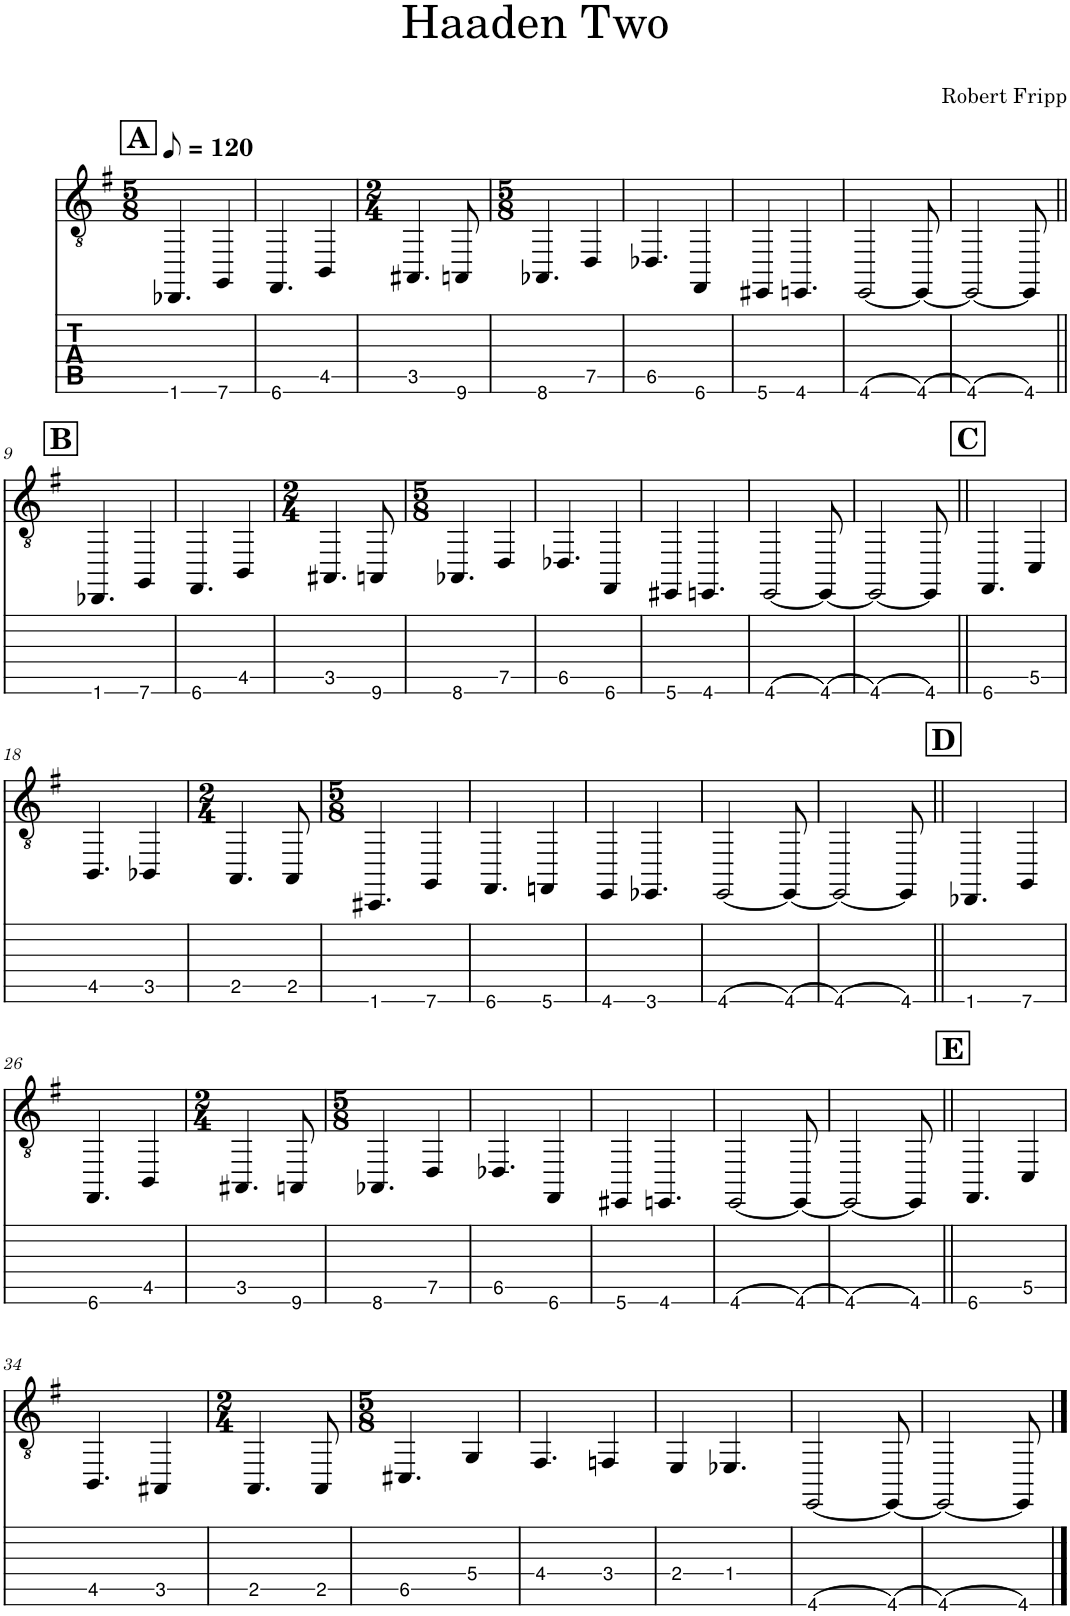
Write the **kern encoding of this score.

**kern	**kern
*part1	*part1
*staff2	*staff1
*I"G1	*
*I'G1	*
*stria6	*
*	*clefGv2
*Trd-7c-12	*Trd-7c-12
*k[f#]	*k[f#]
*M5/8	*M5/8
*MM60	*MM60
!!LO:REH:place=s1:a:B:cj:fs=14:t=A
=1	=1
4.DDD-X	4.DDD-X/
4GGG	4GGG/
=2	=2
4.FFF#	4.FFF#/
4BBB	4BBB/
=3	=3
*M2/4	*M2/4
4.AAA#	4.AAA#X/
8AAA	8AAAn/
=4	=4
*M5/8	*M5/8
4.AAA-	4.AAA-X/
4DD	4DD/
=5	=5
4.DD-	4.DD-X/
4FFF#	4FFF#/
=6	=6
4EEE#	4EEE#X/
4.EEE	4.EEEn/
=7	=7
[2EEE	[2EEE/
8EEE_	8EEE/_
=8	=8
2EEE_	2EEE/_
8EEE]	8EEE/]
!!LO:LB:g=z
!!LO:REH:place=s1:a:B:cj:fs=14:t=B
=9||	=9||
4.DDD-X	4.DDD-X/
4GGG	4GGG/
=10	=10
4.FFF#	4.FFF#/
4BBB	4BBB/
=11	=11
*M2/4	*M2/4
4.AAA#X	4.AAA#X/
8AAA	8AAAn/
=12	=12
*M5/8	*M5/8
4.AAA-X	4.AAA-X/
4DD	4DD/
=13	=13
4.DD-X	4.DD-X/
4FFF#	4FFF#/
=14	=14
4EEE#X	4EEE#X/
4.EEE	4.EEEn/
=15	=15
[2EEE	[2EEE/
8EEE_	8EEE/_
=16	=16
2EEE_	2EEE/_
8EEE]	8EEE/]
!!LO:REH:place=s1:a:B:cj:fs=14:t=C
=17||	=17||
4.FFF#	4.FFF#/
4CC	4CC/
!!LO:LB:g=z
=18	=18
4.BBB	4.BBB/
4BBB-	4BBB-X/
=19	=19
*M2/4	*M2/4
4.AAA	4.AAA/
8AAA	8AAA/
=20	=20
*M5/8	*M5/8
4.CCC#	4.CCC#X/
4GGG	4GGG/
=21	=21
4.FFF#	4.FFF#/
4FFF	4FFFn/
=22	=22
4EEE	4EEE/
4.EEE-	4.EEE-X/
=23	=23
[2EEE	[2EEE/
8EEE_	8EEE/_
=24	=24
2EEE_	2EEE/_
8EEE]	8EEE/]
!!LO:REH:place=s1:a:B:cj:fs=14:t=D
=25||	=25||
4.DDD-X	4.DDD-X/
4GGG	4GGG/
!!LO:LB:g=z
=26	=26
4.FFF#	4.FFF#/
4BBB	4BBB/
=27	=27
*M2/4	*M2/4
4.AAA#X	4.AAA#X/
8AAA	8AAAn/
=28	=28
*M5/8	*M5/8
4.AAA-X	4.AAA-X/
4DD	4DD/
=29	=29
4.DD-X	4.DD-X/
4FFF#	4FFF#/
=30	=30
4EEE#X	4EEE#X/
4.EEEn	4.EEEn/
=31	=31
[2EEE	[2EEE/
8EEE_	8EEE/_
=32	=32
2EEE_	2EEE/_
8EEE]	8EEE/]
!!LO:REH:place=s1:a:B:cj:fs=14:t=E
=33||	=33||
4.FFF#	4.FFF#/
4CC	4CC/
!!LO:LB:g=z
=34	=34
4.BBB	4.BBB/
4AAA#	4AAA#X/
=35	=35
*M2/4	*M2/4
4.AAA	4.AAA/
8AAA	8AAA/
=36	=36
*M5/8	*M5/8
4.CC#	4.CC#X/
4GG	4GG/
=37	=37
4.FF#	4.FF#/
4FF	4FFn/
=38	=38
4EE	4EE/
4.EE-	4.EE-X/
=39	=39
[2EEE	[2EEE/
8EEE_	8EEE/_
=40	=40
2EEE_	2EEE/_
8EEE]	8EEE/]
==	==
*-	*-
